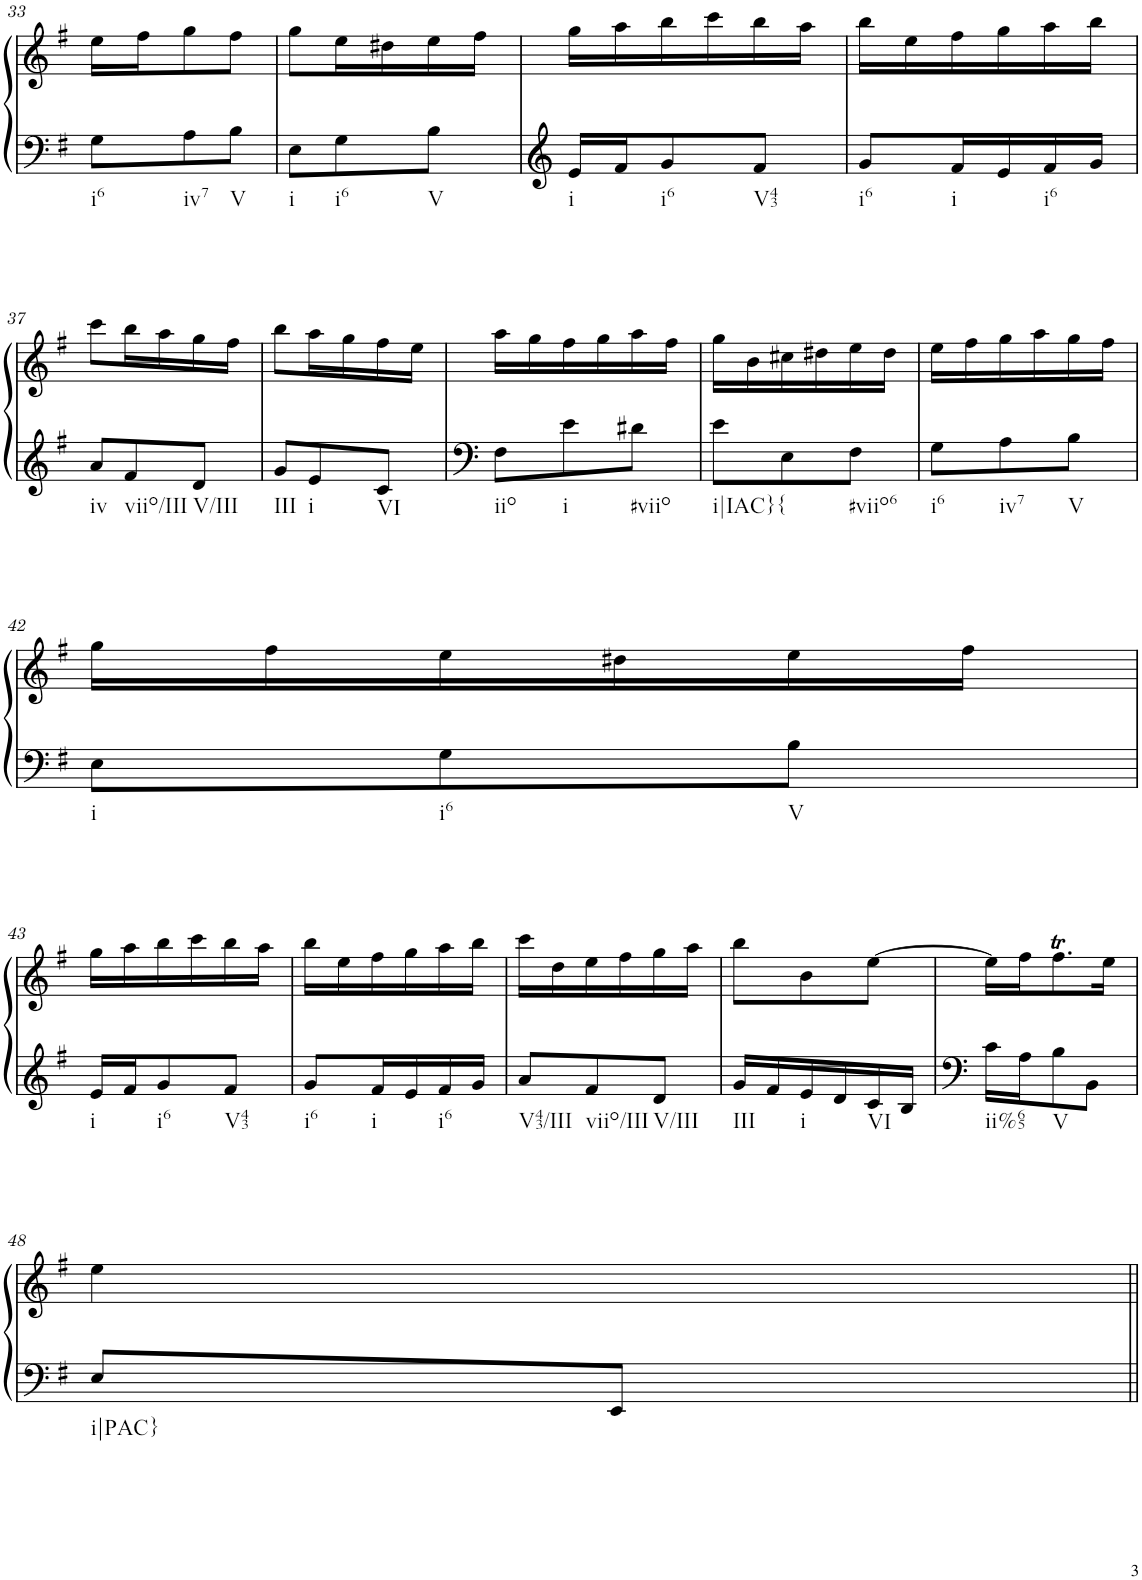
**kern	**kern
*part1	*part1
*staff2	*staff1
*I"unbenannt9	*
!!LO:PB:g=z
*clefF4	*clefG2
*k[f#]	*k[f#]
*M3/8	*M3/8
=33	=33
!LO:TX:b:t=i6	!
8G\L	16ee\LL
.	16ff#\J
!LO:TX:b:t=iv7	!
8A\	8gg\
!LO:TX:b:t=V	!
8B\J	8ff#\J
=34	=34
!LO:TX:b:t=i	!
8E\L	8gg\L
!LO:TX:b:t=i6	!
8G\	16ee\L
.	16dd#X\
!LO:TX:b:t=V	!
8B\J	16ee\
.	16ff#\JJ
=35	=35
!LO:TX:b:t=i	!
16e/LL	16gg\LL
16f#/J	16aa\
!LO:TX:b:t=i6	!
8g/	16bb\
.	16ccc\
!LO:TX:b:t=V43	!
8f#/J	16bb\
.	16aa\JJ
=36	=36
!LO:TX:b:t=i6	!
8g/L	16bb\LL
.	16ee\
!LO:TX:b:t=i	!
16f#/L	16ff#\
16e/	16gg\
!LO:TX:b:t=i6	!
16f#/	16aa\
16g/JJ	16bb\JJ
!!LO:LB:g=z
=37	=37
!LO:TX:b:t=iv	!
8a/L	8ccc\L
!LO:TX:b:t=viio/III	!
8f#/	16bb\L
.	16aa\
!LO:TX:b:t=V/III	!
8d/J	16gg\
.	16ff#\JJ
=38	=38
!LO:TX:b:t=III	!
8g/L	8bb\L
!LO:TX:b:t=i	!
8e/	16aa\L
.	16gg\
!LO:TX:b:t=VI	!
8c/J	16ff#\
.	16ee\JJ
=39	=39
!LO:TX:b:t=iio	!
8F#\L	16aa\LL
.	16gg\
!LO:TX:b:t=i	!
8e\	16ff#\
.	16gg\
!LO:TX:b:t=#viio	!
8d#X\J	16aa\
.	16ff#\JJ
=40	=40
!LO:TX:b:t=i|IAC}{	!
8e\L	16gg\LL
.	16b\
8E\	16cc#X\
.	16dd#X\
!LO:TX:b:t=#viio6	!
8F#\J	16ee\
.	16dd#\JJ
=41	=41
!LO:TX:b:t=i6	!
8G\L	16ee\LL
.	16ff#\
!LO:TX:b:t=iv7	!
8A\	16gg\
.	16aa\
!LO:TX:b:t=V	!
8B\J	16gg\
.	16ff#\JJ
!!LO:LB:g=z
=42	=42
!LO:TX:b:t=i	!
8E\L	16gg\LL
.	16ff#\
!LO:TX:b:t=i6	!
8G\	16ee\
.	16dd#X\
!LO:TX:b:t=V	!
8B\J	16ee\
.	16ff#\JJ
!!LO:LB:g=z
=43	=43
!LO:TX:b:t=i	!
16e/LL	16gg\LL
16f#/J	16aa\
!LO:TX:b:t=i6	!
8g/	16bb\
.	16ccc\
!LO:TX:b:t=V43	!
8f#/J	16bb\
.	16aa\JJ
=44	=44
!LO:TX:b:t=i6	!
8g/L	16bb\LL
.	16ee\
!LO:TX:b:t=i	!
16f#/L	16ff#\
16e/	16gg\
!LO:TX:b:t=i6	!
16f#/	16aa\
16g/JJ	16bb\JJ
=45	=45
!LO:TX:b:t=V43/III	!
8a/L	16ccc\LL
.	16dd\
!LO:TX:b:t=viio/III	!
8f#/	16ee\
.	16ff#\
!LO:TX:b:t=V/III	!
8d/J	16gg\
.	16aa\JJ
=46	=46
!LO:TX:b:t=III	!
16g/LL	8bb\L
16f#/	.
!LO:TX:b:t=i	!
16e/	8b\
16d/	.
!LO:TX:b:t=VI	!
16c/	[8ee\J
16B/JJ	.
=47	=47
!LO:TX:b:t=ii%65	!
16c\LL	16ee\LL]
16A\J	16ff#\J
!LO:TX:b:t=V	!
8B\	8.ff#t\
8BB\J	.
.	16ee\Jk
!!LO:LB:g=z
=48	=48
!LO:TX:b:t=i|PAC}	!
8E/L	4ee\
8EE/J	.
=||	=||
*-	*-
